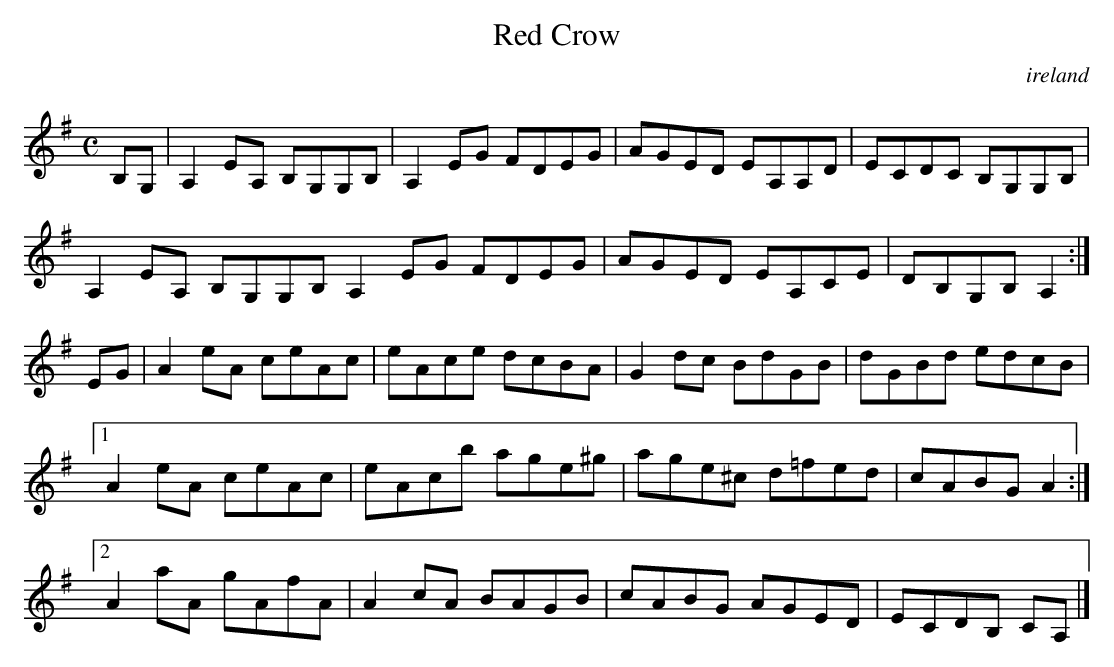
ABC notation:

X:1
T:Red Crow
O:ireland
M:C
L:1/8
K:A Dorian
B,G,|A,2EA, B,G,G,B,|A,2EG FDEG|AGED EA,A,D|ECDC B,G,G,B,|!
A,2EA, B,G,G,B, A,2EG FDEG|AGED EA,CE|DB,G,B, A,2:|!
EG|A2eA ceAc|eAce dcBA|G2dc BdGB|dGBd edcB|!
[1 A2eA ceAc|eAcb age^g|age^c d=fed|cABG A2:|!
[2 A2aA gAfA|A2cA BAGB|cABG AGED|ECDB, CA,|]!
